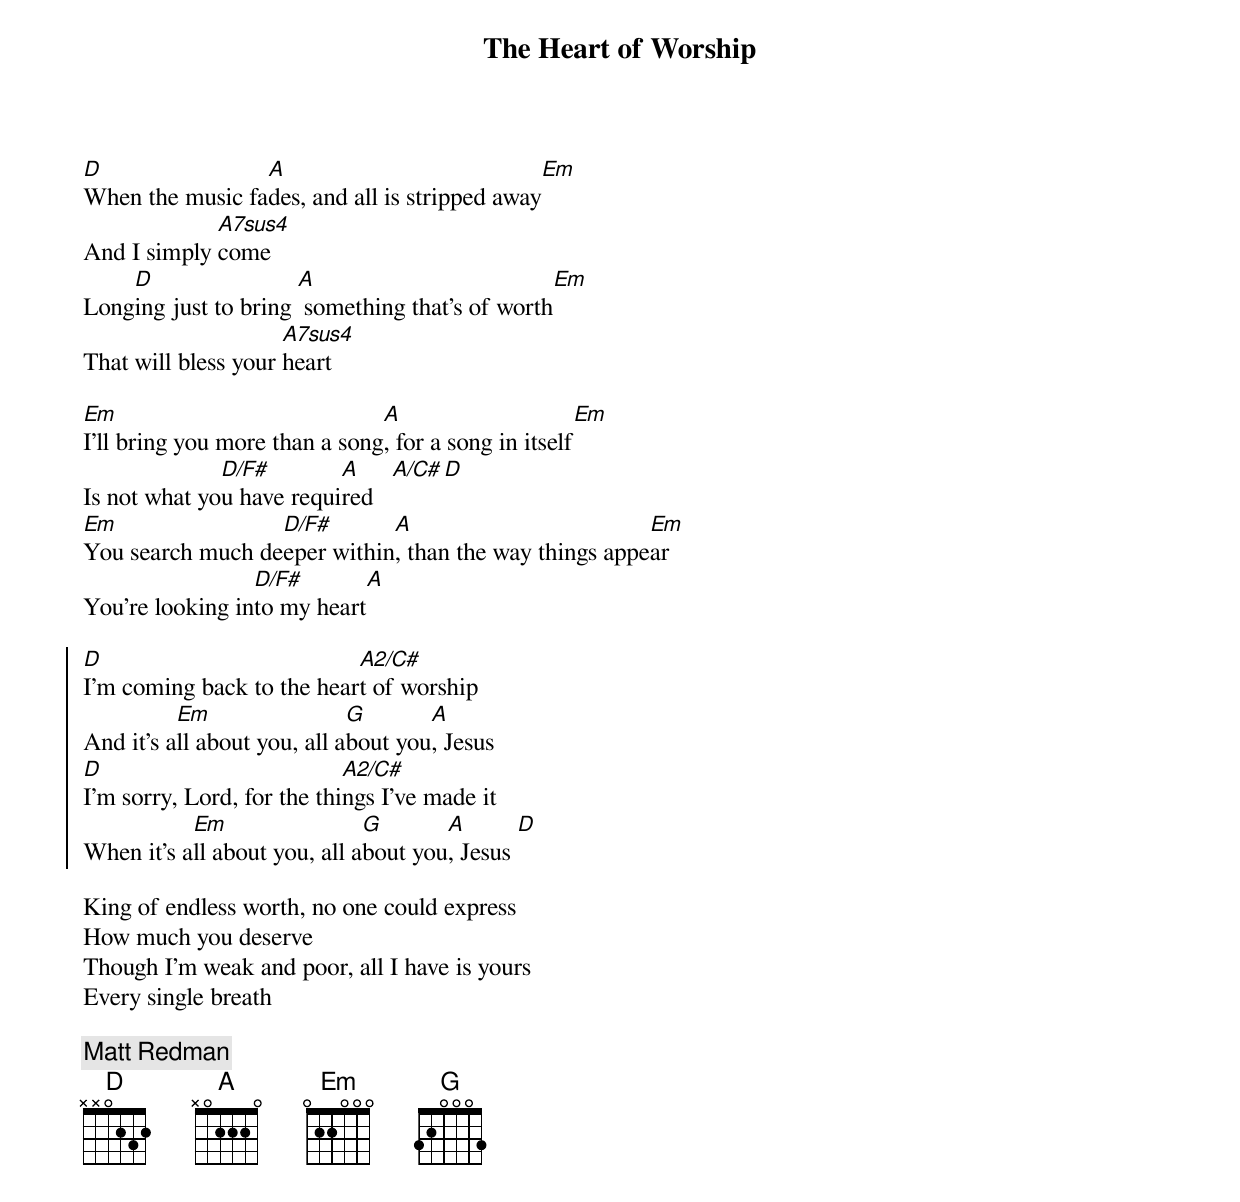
{t:The Heart of Worship}
[D]When the music fa[A]des, and all is stripped away[Em]
And I simply [A7sus4]come
Long[D]ing just to bring [A] something that's of worth[Em]
That will bless your [A7sus4]heart

[Em]I'll bring you more than a song[A], for a song in itself[Em]
Is not what yo[D/F#]u have requi[A]red   [A/C#][D]
[Em]You search much de[D/F#]eper within[A], than the way things appe[Em]ar
You're looking in[D/F#]to my heart[A]

{soc}
[D]I'm coming back to the hear[A2/C#]t of worship
And it's a[Em]ll about you, all a[G]bout you[A], Jesus
[D]I'm sorry, Lord, for the thi[A2/C#]ngs I've made it
When it's a[Em]ll about you, all a[G]bout you[A], Jesus [D]
{eoc}

King of endless worth, no one could express
How much you deserve
Though I'm weak and poor, all I have is yours
Every single breath

{c:Matt Redman}
